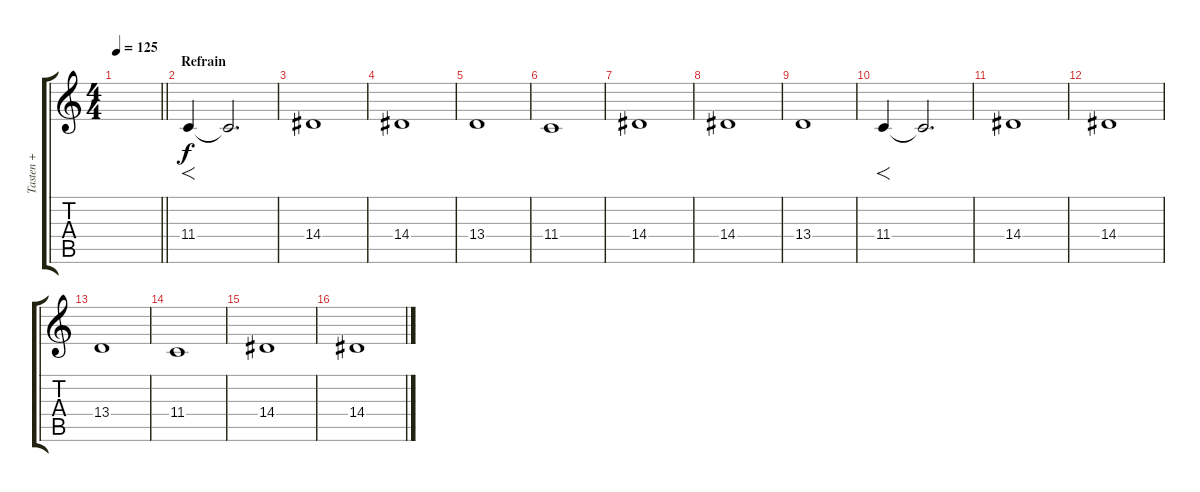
\track ("Tasten +" "Tasten +") {instrument choiraahs}
\staff {score tabs}
\tuning (Eb4 Bb3 Gb3 Db3 Ab2 Eb2) {hide}
\ts (4 4)
\tempo 125
\clef g2
\barLineRight lightlight
\ks c
|
\section ("" "Refrain")
11.4.4{f} 11.4{t}.2{d} |
14.4.1 |
14.4.1 |
13.4.1 |
11.4.1 |
14.4.1 |
14.4.1 |
13.4.1 |
11.4.4{f} 11.4{t}.2{d} |
14.4.1 |
14.4.1 |
13.4.1 |
11.4.1 |
14.4.1 |
14.4.1
